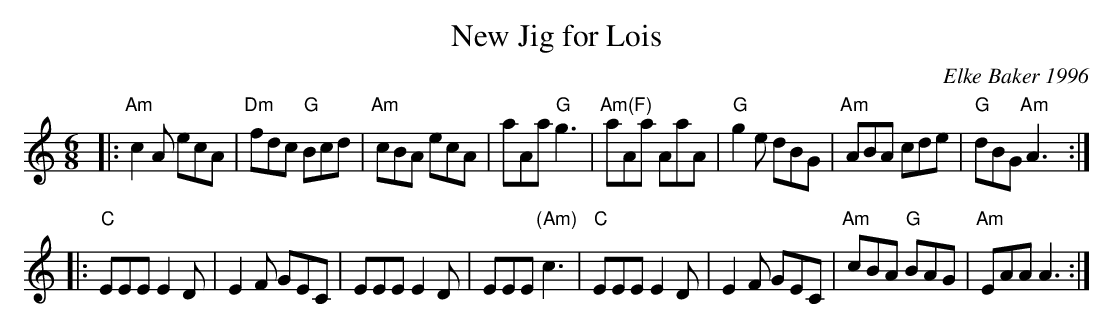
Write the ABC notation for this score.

X:1
T: New Jig for Lois
C: Elke Baker 1996
M: 6/8
L: 1/8
K: Am
|:\
"Am"c2A ecA | "Dm"fdc "G"Bcd | "Am"cBA ecA | aAa "G"g3 |\
"Am(F)"aAa AaA | "G"g2e dBG | "Am"ABA cde | "G"dBG "Am"A3 :|
|:\
"C"EEE E2D | E2F GEC | EEE E2D | EEE "(Am)"c3 |\
"C"EEE E2D | E2F GEC | "Am"cBA "G"BAG | "Am"EAA A3 :|
